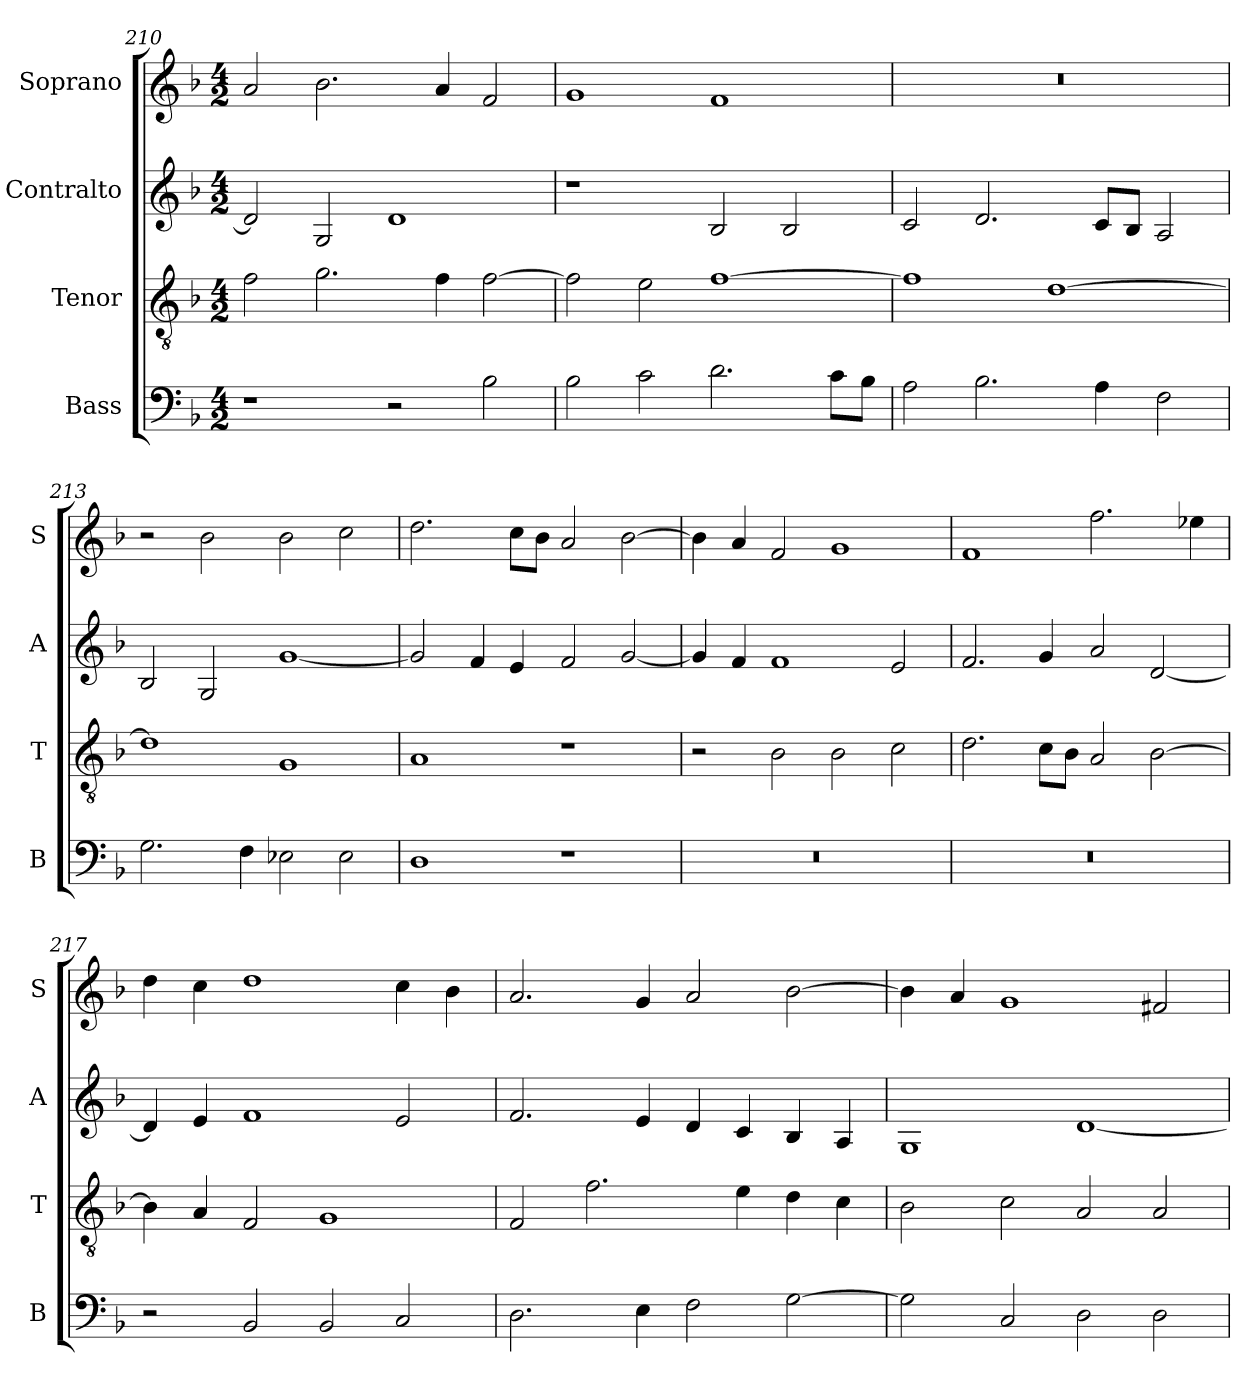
**kern	**kern	**kern	**kern
*part4	*part3	*part2	*part1
*staff4	*staff3	*staff2	*staff1
*I"Bass	*I"Tenor	*I"Contralto	*I"Soprano
*I'B	*I'T	*I'A	*I'S
*clefF4	*clefGv2	*clefG2	*clefG2
*k[b-]	*k[b-]	*k[b-]	*k[b-]
*G:dor	*G:dor	*G:dor	*G:dor
*M4/2	*M4/2	*M4/2	*M4/2
=210	=210	=210	=210
1r	2f	2d]	2a
.	2.g	2G	2.b-
2r	.	1d	.
.	4f	.	4a
2B-	[2f	.	2f
=211	=211	=211	=211
2B-	2f]	1r	1g
2c	2e	.	.
2.d	[1f	2B-	1f
.	.	2B-	.
8c\L	.	.	.
8B-\J	.	.	.
=212	=212	=212	=212
2A	1f]	2c	0r
2.B-	.	2.d	.
.	[1d	.	.
4A	.	8c/L	.
.	.	8B-/J	.
2F	.	2A	.
=213	=213	=213	=213
2.G	1d]	2B-	2r
.	.	2G	2b-
4F	.	.	.
2E-X	1G	[1g	2b-
2E-	.	.	2cc
=214	=214	=214	=214
1D	1A	2g]	2.dd
.	.	4f	.
.	.	4e	8cc\L
.	.	.	8b-\J
1r	1r	2f	2a
.	.	[2g	[2b-
=215	=215	=215	=215
0r	2r	4g]	4b-]
.	.	4f	4a
.	2B-	1f	2f
.	2B-	.	1g
.	2c	2e	.
=216	=216	=216	=216
0r	2.d	2.f	1f
.	8c\L	4g	.
.	8B-\J	.	.
.	2A	2a	2.ff
.	[2B-	[2d	.
.	.	.	4ee-X
=217	=217	=217	=217
2r	4B-]	4d]	4dd
.	4A	4e	4cc
2BB-	2F	1f	1dd
2BB-	1G	.	.
2C	.	2e	4cc
.	.	.	4b-
=218	=218	=218	=218
2.D	2F	2.f	2.a
.	2.f	.	.
4E	.	4e	4g
2F	.	4d	2a
.	4e	4c	.
[2G	4d	4B-	[2b-
.	4c	4A	.
=219	=219	=219	=219
2G]	2B-	1G	4b-]
.	.	.	4a
2C	2c	.	1g
2D	2A	[1d	.
2D	2A	.	2f#X
=	=	=	=
*-	*-	*-	*-
